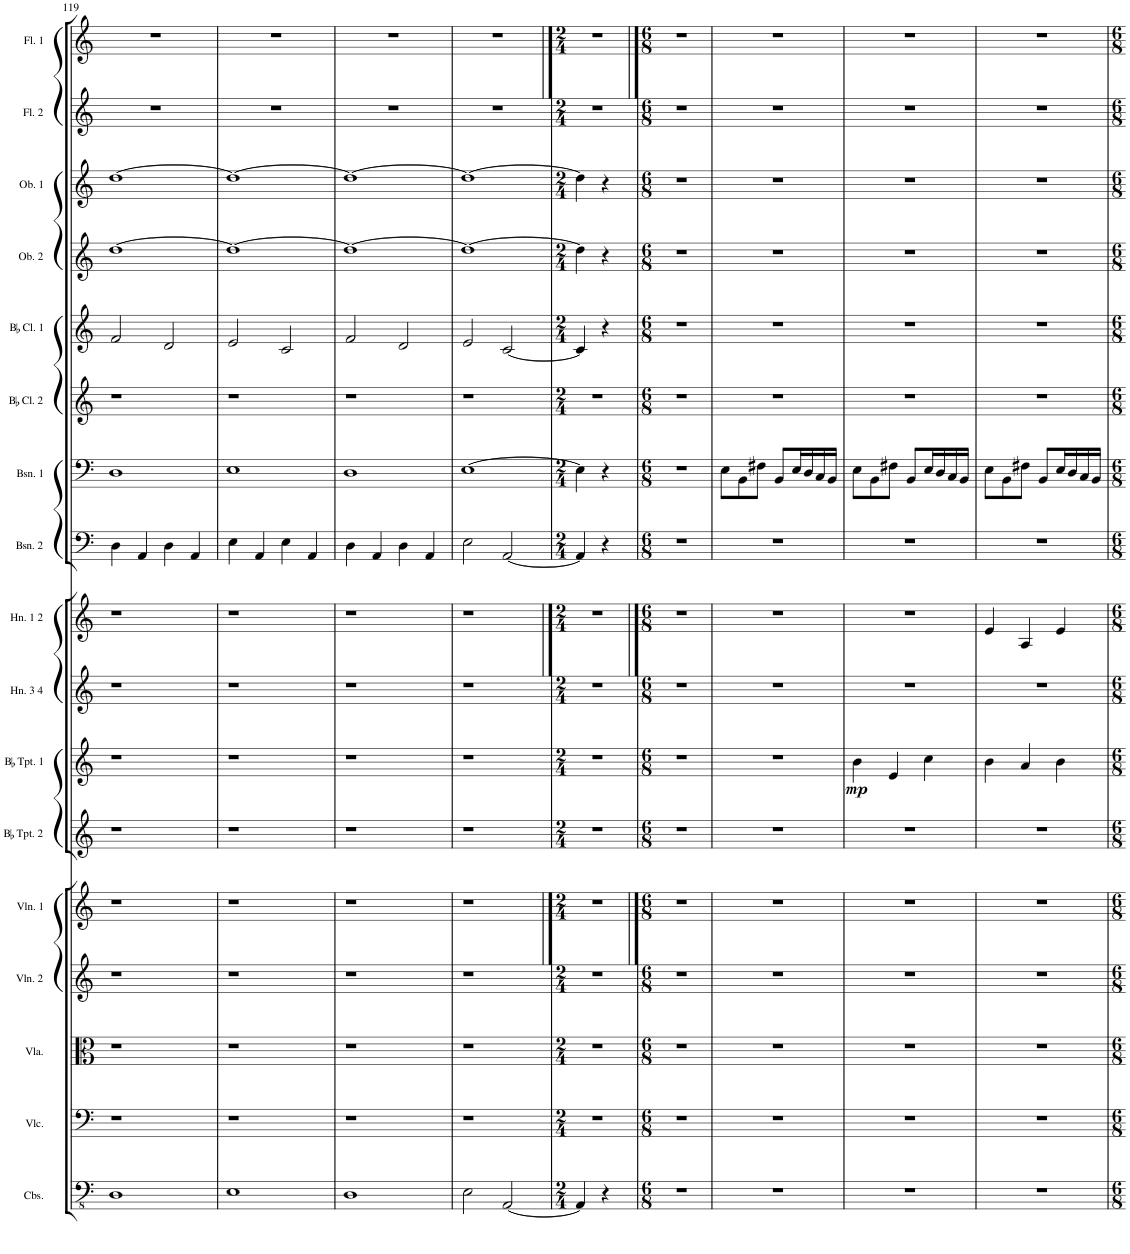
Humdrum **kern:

**kern	**kern	**kern	**kern	**kern	**kern	**kern	**dynam	**kern	**kern	**kern	**kern	**kern	**kern	**kern	**kern	**kern	**kern
*part17	*part16	*part15	*part14	*part13	*part12	*part11	*part11	*part10	*part9	*part8	*part7	*part6	*part5	*part4	*part3	*part2	*part1
*staff17	*staff16	*staff15	*staff14	*staff13	*staff12	*staff11	*staff11	*staff10	*staff9	*staff8	*staff7	*staff6	*staff5	*staff4	*staff3	*staff2	*staff1
*I"Contrabass	*I"Violoncello	*I"Viola	*I"Violin 2	*I"Violin 1	*I"BaccidentalFlat Trumpet 2	*I"BaccidentalFlat Trumpet 1	*	*I"Horn 3 4	*I"Horn 1 2	*I"Bassoon 2	*I"Bassoon 1	*I"BaccidentalFlat Clarinet 2	*I"BaccidentalFlat Clarinet 1	*I"Oboe 2	*I"Oboe 1	*I"Flute 2	*I"Flute 1
*I'Cbs.	*I'Vlc.	*I'Vla.	*I'Vln. 2	*I'Vln. 1	*I'BaccidentalFlat Tpt. 2	*I'BaccidentalFlat Tpt. 1	*	*I'Hn. 3 4	*I'Hn. 1 2	*I'Bsn. 2	*I'Bsn. 1	*I'BaccidentalFlat Cl. 2	*I'BaccidentalFlat Cl. 1	*I'Ob. 2	*I'Ob. 1	*I'Fl. 2	*I'Fl. 1
!!LO:PB:g=z
*clefFv4	*clefF4	*clefC3	*clefG2	*clefG2	*clefG2	*clefG2	*	*clefG2	*clefG2	*clefF4	*clefF4	*clefG2	*clefG2	*clefG2	*clefG2	*clefG2	*clefG2
*	*	*	*	*	*ITrd1c2	*	*	*	*ITrd4c7	*	*	*ITrd1c2	*ITrd1c2	*	*	*	*
*k[]	*k[]	*k[]	*k[]	*k[]	*k[]	*k[]	*	*k[]	*k[]	*k[]	*k[]	*k[]	*k[]	*k[]	*k[]	*k[]	*k[]
*M4/4	*M4/4	*M4/4	*M4/4	*M4/4	*M4/4	*M4/4	*	*M4/4	*M4/4	*M4/4	*M4/4	*M4/4	*M4/4	*M4/4	*M4/4	*M4/4	*M4/4
=119	=119	=119	=119	=119	=119	=119	=119	=119	=119	=119	=119	=119	=119	=119	=119	=119	=119
1DD	1r	1r	1r	1r	1r	1r	.	1r	1r	4D\	1D	1r	2f/	[1dd	[1dd	1r	1r
.	.	.	.	.	.	.	.	.	.	4AA/	.	.	.	.	.	.	.
.	.	.	.	.	.	.	.	.	.	4D\	.	.	2d/	.	.	.	.
.	.	.	.	.	.	.	.	.	.	4AA/	.	.	.	.	.	.	.
=120	=120	=120	=120	=120	=120	=120	=120	=120	=120	=120	=120	=120	=120	=120	=120	=120	=120
1EE	1r	1r	1r	1r	1r	1r	.	1r	1r	4E\	1E	1r	2e/	1dd_	1dd_	1r	1r
.	.	.	.	.	.	.	.	.	.	4AA/	.	.	.	.	.	.	.
.	.	.	.	.	.	.	.	.	.	4E\	.	.	2c/	.	.	.	.
.	.	.	.	.	.	.	.	.	.	4AA/	.	.	.	.	.	.	.
=121	=121	=121	=121	=121	=121	=121	=121	=121	=121	=121	=121	=121	=121	=121	=121	=121	=121
1DD	1r	1r	1r	1r	1r	1r	.	1r	1r	4D\	1D	1r	2f/	1dd_	1dd_	1r	1r
.	.	.	.	.	.	.	.	.	.	4AA/	.	.	.	.	.	.	.
.	.	.	.	.	.	.	.	.	.	4D\	.	.	2d/	.	.	.	.
.	.	.	.	.	.	.	.	.	.	4AA/	.	.	.	.	.	.	.
=122	=122	=122	=122	=122	=122	=122	=122	=122	=122	=122	=122	=122	=122	=122	=122	=122	=122
2EE\	1r	1r	1r	1r	1r	1r	.	1r	1r	2E\	[1E	1r	2e/	1dd_	1dd_	1r	1r
[2AAA/	.	.	.	.	.	.	.	.	.	[2AA/	.	.	[2c/	.	.	.	.
==123	==123	==123	==123	==123	==123	==123	==123	==123	==123	==123	==123	==123	==123	==123	==123	==123	==123
*M2/4	*M2/4	*M2/4	*M2/4	*M2/4	*M2/4	*M2/4	*	*M2/4	*M2/4	*M2/4	*M2/4	*M2/4	*M2/4	*M2/4	*M2/4	*M2/4	*M2/4
4AAA/]	2r	2r	2r	2r	2r	2r	.	2r	2r	4AA/]	4E\]	2r	4c/]	4dd\]	4dd\]	2r	2r
4r	.	.	.	.	.	.	.	.	.	4r	4r	.	4r	4r	4r	.	.
==124	==124	==124	==124	==124	==124	==124	==124	==124	==124	==124	==124	==124	==124	==124	==124	==124	==124
*M6/8	*M6/8	*M6/8	*M6/8	*M6/8	*M6/8	*M6/8	*	*M6/8	*M6/8	*M6/8	*M6/8	*M6/8	*M6/8	*M6/8	*M6/8	*M6/8	*M6/8
2.r	2.r	2.r	2.r	2.r	2.r	2.r	.	2.r	2.r	2.r	2.r	2.r	2.r	2.r	2.r	2.r	2.r
=125	=125	=125	=125	=125	=125	=125	=125	=125	=125	=125	=125	=125	=125	=125	=125	=125	=125
2.r	2.r	2.r	2.r	2.r	2.r	2.r	.	2.r	2.r	2.r	8E\L	2.r	2.r	2.r	2.r	2.r	2.r
.	.	.	.	.	.	.	.	.	.	.	8BB\	.	.	.	.	.	.
.	.	.	.	.	.	.	.	.	.	.	8F#X\J	.	.	.	.	.	.
.	.	.	.	.	.	.	.	.	.	.	8BB/L	.	.	.	.	.	.
.	.	.	.	.	.	.	.	.	.	.	16E/L	.	.	.	.	.	.
.	.	.	.	.	.	.	.	.	.	.	16D/	.	.	.	.	.	.
.	.	.	.	.	.	.	.	.	.	.	16C/	.	.	.	.	.	.
.	.	.	.	.	.	.	.	.	.	.	16BB/JJ	.	.	.	.	.	.
=126	=126	=126	=126	=126	=126	=126	=126	=126	=126	=126	=126	=126	=126	=126	=126	=126	=126
!	!	!	!	!	!	!	!LO:DY:b	!	!	!	!	!	!	!	!	!	!
2.r	2.r	2.r	2.r	2.r	2.r	4b\	mp	2.r	2.r	2.r	8E\L	2.r	2.r	2.r	2.r	2.r	2.r
.	.	.	.	.	.	.	.	.	.	.	8BB\	.	.	.	.	.	.
.	.	.	.	.	.	4e/	.	.	.	.	8F#X\J	.	.	.	.	.	.
.	.	.	.	.	.	.	.	.	.	.	8BB/L	.	.	.	.	.	.
.	.	.	.	.	.	4cc\	.	.	.	.	16E/L	.	.	.	.	.	.
.	.	.	.	.	.	.	.	.	.	.	16D/	.	.	.	.	.	.
.	.	.	.	.	.	.	.	.	.	.	16C/	.	.	.	.	.	.
.	.	.	.	.	.	.	.	.	.	.	16BB/JJ	.	.	.	.	.	.
=127	=127	=127	=127	=127	=127	=127	=127	=127	=127	=127	=127	=127	=127	=127	=127	=127	=127
2.r	2.r	2.r	2.r	2.r	2.r	4b\	.	2.r	4e/	2.r	8E\L	2.r	2.r	2.r	2.r	2.r	2.r
.	.	.	.	.	.	.	.	.	.	.	8BB\	.	.	.	.	.	.
.	.	.	.	.	.	4a/	.	.	4A/	.	8F#X\J	.	.	.	.	.	.
.	.	.	.	.	.	.	.	.	.	.	8BB/L	.	.	.	.	.	.
.	.	.	.	.	.	4b\	.	.	4e/	.	16E/L	.	.	.	.	.	.
.	.	.	.	.	.	.	.	.	.	.	16D/	.	.	.	.	.	.
.	.	.	.	.	.	.	.	.	.	.	16C/	.	.	.	.	.	.
.	.	.	.	.	.	.	.	.	.	.	16BB/JJ	.	.	.	.	.	.
=	=	=	=	=	=	=	=	=	=	=	=	=	=	=	=	=	=
*-	*-	*-	*-	*-	*-	*-	*-	*-	*-	*-	*-	*-	*-	*-	*-	*-	*-
